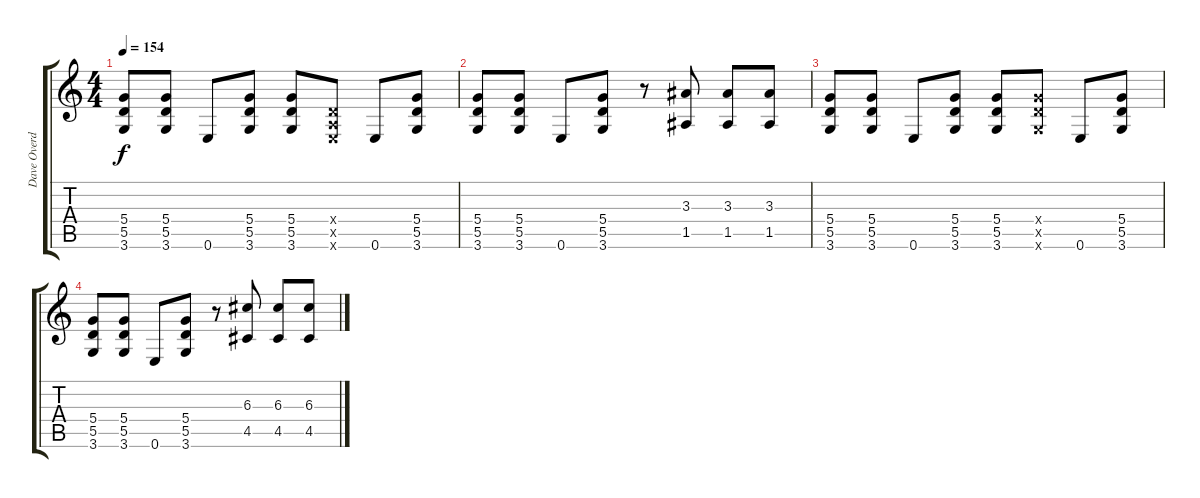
\track ("Dave Overdrive" "Dave Overd") {instrument overdrivenguitar}
\staff {score tabs}
\tuning (E4 B3 G3 D3 A2 E2) {hide}
\ts (4 4)
\tempo 154
\clef g2
\ks c
(5.4 5.5 3.6).8{dy f} (5.4 5.5 3.6).8 0.6.8 (5.4 5.5 3.6).8 (5.4 5.5 3.6).8 (0.4{x} 0.5{x} 0.6{x}).8 0.6.8 (5.4 5.5 3.6).8 |
(5.4 5.5 3.6).8 (5.4 5.5 3.6).8 0.6.8 (5.4 5.5 3.6).8 r.8 (3.3 1.5).8 (3.3 1.5).8 (3.3 1.5).8 |
(5.4 5.5 3.6).8 (5.4 5.5 3.6).8 0.6.8 (5.4 5.5 3.6).8 (5.4 5.5 3.6).8 (5.4{x} 5.5{x} 3.6{x}).8 0.6.8 (5.4 5.5 3.6).8 |
(5.4 5.5 3.6).8 (5.4 5.5 3.6).8 0.6.8 (5.4 5.5 3.6).8 r.8 (6.3 4.5).8 (6.3 4.5).8 (6.3 4.5).8
